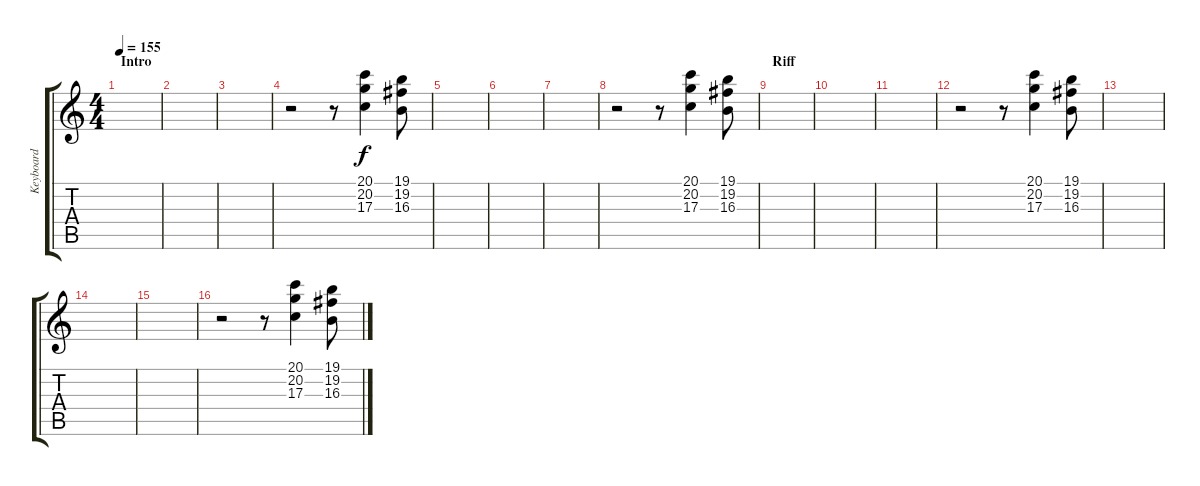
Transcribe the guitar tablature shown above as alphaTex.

\track ("Keyboard" "Keyboard") {instrument stringensemble1}
\staff {score tabs}
\tuning (E4 B3 G3 D3 A2 E2) {hide}
\ts (4 4)
\section ("" "Intro")
\tempo 155
\clef g2
\ks c
|
|
|
r.2 r.8 (20.1 20.2 17.3).4 (19.1 19.2 16.3).8 |
|
|
|
r.2 r.8 (20.1 20.2 17.3).4 (19.1 19.2 16.3).8 |
\section ("" "Riff")
|
|
|
r.2 r.8 (20.1 20.2 17.3).4 (19.1 19.2 16.3).8 |
|
|
|
r.2 r.8 (20.1 20.2 17.3).4 (19.1 19.2 16.3).8
